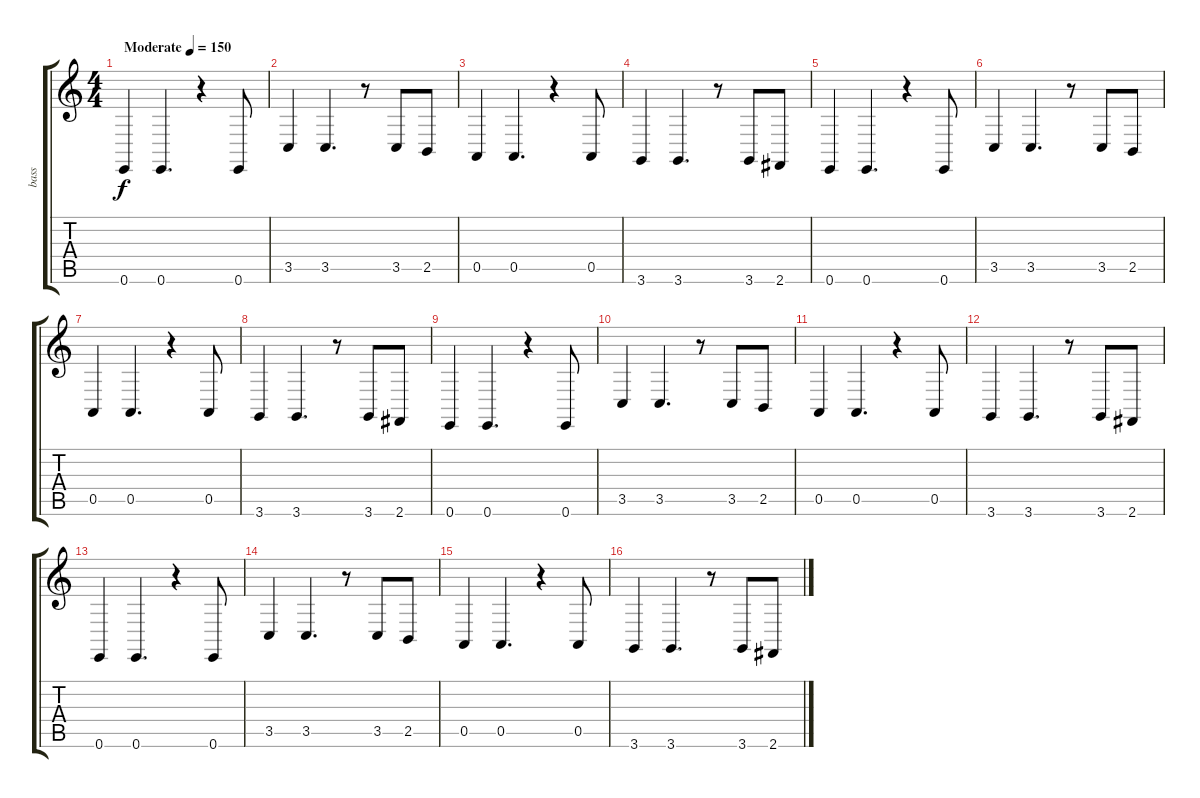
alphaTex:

\track ("bass" "bass") {instrument lead8bassandlead}
\staff {score tabs}
\tuning (E4 B3 G3 D3 A2 E2) {hide}
\ts (4 4)
\tempo (150 "Moderate")
\clef g2
\ks c
0.6.4{dy f instrument lead8bassandlead} 0.6.4{d} r.4 0.6.8 |
3.5.4 3.5.4{d} r.8 3.5.8 2.5.8 |
0.5.4 0.5.4{d} r.4 0.5.8 |
3.6.4 3.6.4{d} r.8 3.6.8 2.6.8 |
0.6.4 0.6.4{d} r.4 0.6.8 |
3.5.4 3.5.4{d} r.8 3.5.8 2.5.8 |
0.5.4 0.5.4{d} r.4 0.5.8 |
3.6.4 3.6.4{d} r.8 3.6.8 2.6.8 |
0.6.4 0.6.4{d} r.4 0.6.8 |
3.5.4 3.5.4{d} r.8 3.5.8 2.5.8 |
0.5.4 0.5.4{d} r.4 0.5.8 |
3.6.4 3.6.4{d} r.8 3.6.8 2.6.8 |
0.6.4 0.6.4{d} r.4 0.6.8 |
3.5.4 3.5.4{d} r.8 3.5.8 2.5.8 |
0.5.4 0.5.4{d} r.4 0.5.8 |
3.6.4 3.6.4{d} r.8 3.6.8 2.6.8
